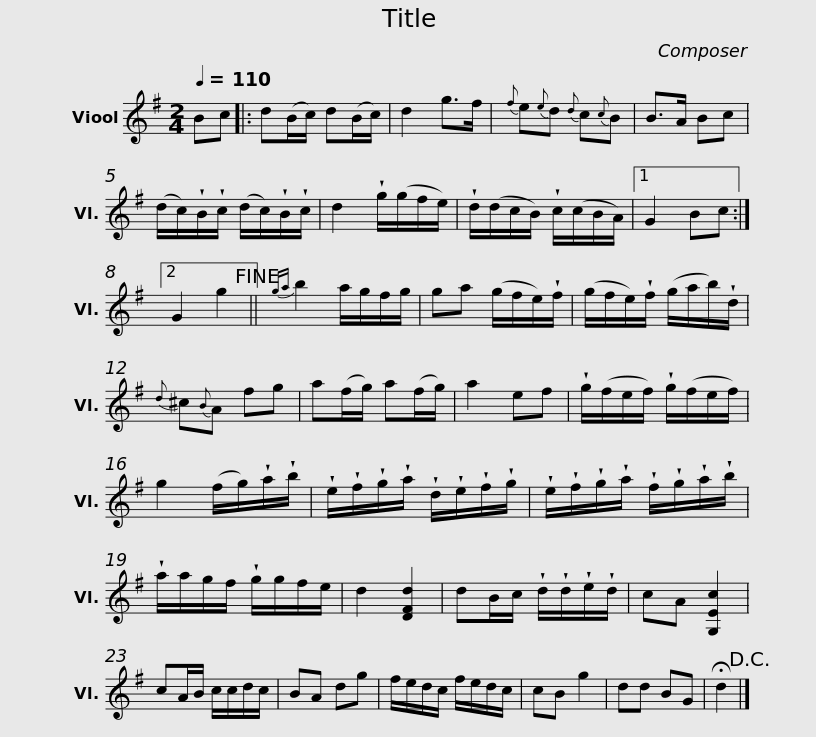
X:1
L:1/8
Q:1/4=110
M:2/4
I:linebreak $
K:G
V:1 treble
V:1
 Bc |: d(B/c/) d(B/c/) | d2 g>f |{f} e{e}d{d} c{c}B | B>A Bc |$ %5
 (d/c/)!wedge!B/!wedge!c/ (d/c/)!wedge!B/!wedge!c/ | d2 !wedge!g/(g/f/e/) | !wedge!d/(d/c/B/) !wedge!c/(c/B/A/) |1 G2 Bc :|2 G2 g2!fine! ||$ %10
{ga} b2 a/g/f/g/ | ga (g/f/e/)!wedge!f/ | (g/f/e/)!wedge!f/ (g/a/b/)!wedge!d/ |{d} ^c{B}A fg | a(f/g/) a(f/g/) | %15
 a2 ef | !wedge!g/(f/e/f/) !wedge!g/(f/e/f/) | g2 (f/g/)!wedge!a/!wedge!b/ |$ !wedge!e/!wedge!f/!wedge!g/!wedge!a/ !wedge!d/!wedge!e/!wedge!f/!wedge!g/ | !wedge!e/!wedge!f/!wedge!g/!wedge!a/ !wedge!f/!wedge!g/!wedge!a/!wedge!b/ | %20
 !wedge!a/a/g/f/ !wedge!g/g/f/e/ | d2 [DFd]2 |$ dB/c/ !wedge!d/!wedge!d/!wedge!e/!wedge!d/ | cA [G,Ec]2 | cA/B/ c/c/d/c/ | %25
 BA dg |$ f/e/d/c/ f/e/d/c/ | cB g2 | dd BG | !fermata!d2!D.C.! |] %30
